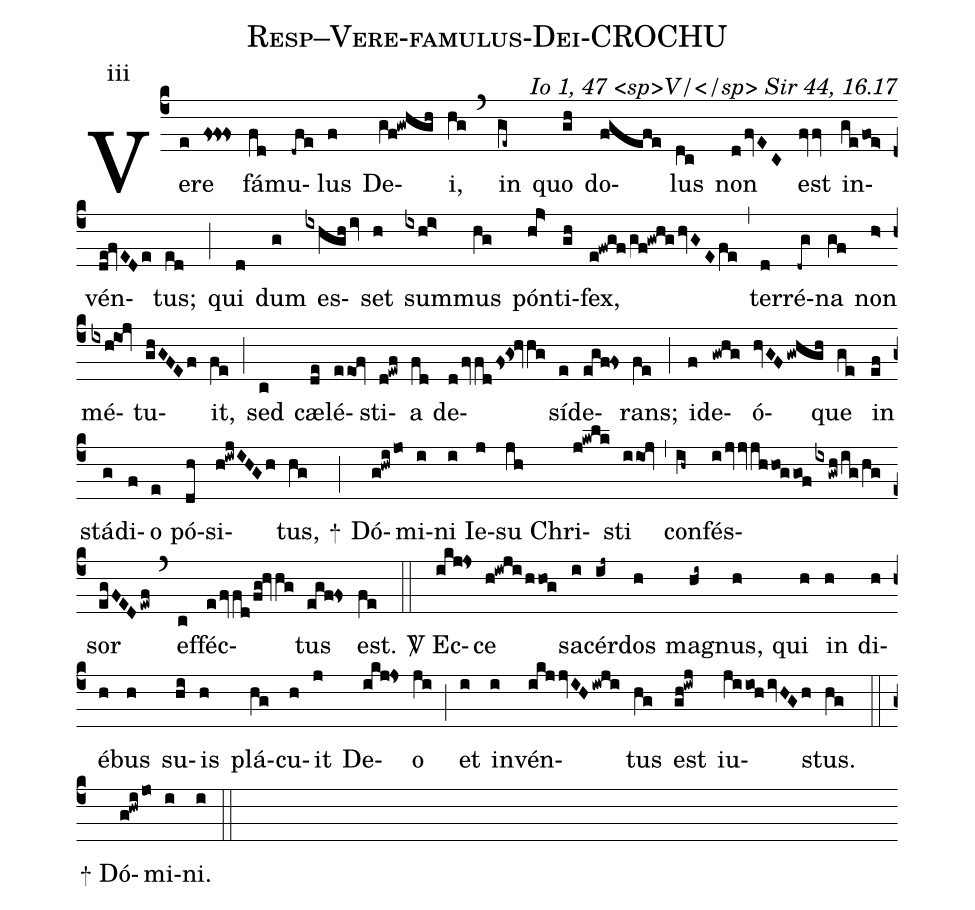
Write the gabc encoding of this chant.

name: Resp--Vere-famulus-Dei-CROCHU;
commentary: Io 1, 47  <sp>V/</sp> Sir 44, 16.17;
annotation: iii;
%%
(c4) Ve(e)re(fs!fs!fs) fá(fd)mu(-dfe)lus(f) De(gf!gwhgh)i,(hg) (`) in(ge~) quo(gh) do(fgefe)lus(dc) non(d/fvEC) est(fvfv) in(gefoe>)vén(de!fvEDe)tus;(ed) (;) qui(d) dum(g) es(ixhgh/iv)set(h) sum(ixhi>)mus(hg) pón(hj>)ti(gh)fex,(e!fwgf/gf!gwhg/hvGEfe) (,) ter(d)ré(-dg)na(gf) non(h>) mé(ixh!ioj)tu(ghGFEf)it,(fe) (;) sed(c) cæ(de)lé(eeOf)sti(d!ewf)a(fd) de(d/fvfdfs!gs!hvhg)sí(e)de(egf!fs)rans;(fe) (;) id(f)e(gwhg)ó(hvGFgwhgh)que(ge) in(ef) stá(g)di(f)o(e) pó(dh)si(h!iwjIHGh)tus,(hg) +(;) Dó(g!hwi/jo)mi(i)ni(i) Ie(j)su(jh) Chri(j!kwlk)sti(iiOj) (,) con(ih~)fés(i/jvjvjhhoggof/ixgwh/ig/hg)sor(egFEDewf) (`) ef(c)féc(e/fvfd/fg!hvhg)tus(egf!fs) est.(fe)
(::) <sp>V/</sp>
Ec(ikj!js)ce(h!iwji/hhog) sa(i)cér(ij~)dos(h) ma(hi~)gnus,(h) qui(h) in(h) di(h)é(h)bus(h) su(hi)is(h) plá(hg)cu(h)it(j) De(ikj!js)o(ji) (;) et(i) in(i)vén(ikjjvIHiwji)tus(hg) est(gh!iwj) iu(jiioh/ivHGh)stus.(hg) (::) + Dó(g!hwi/jo)mi(i)ni.(i) (::)
